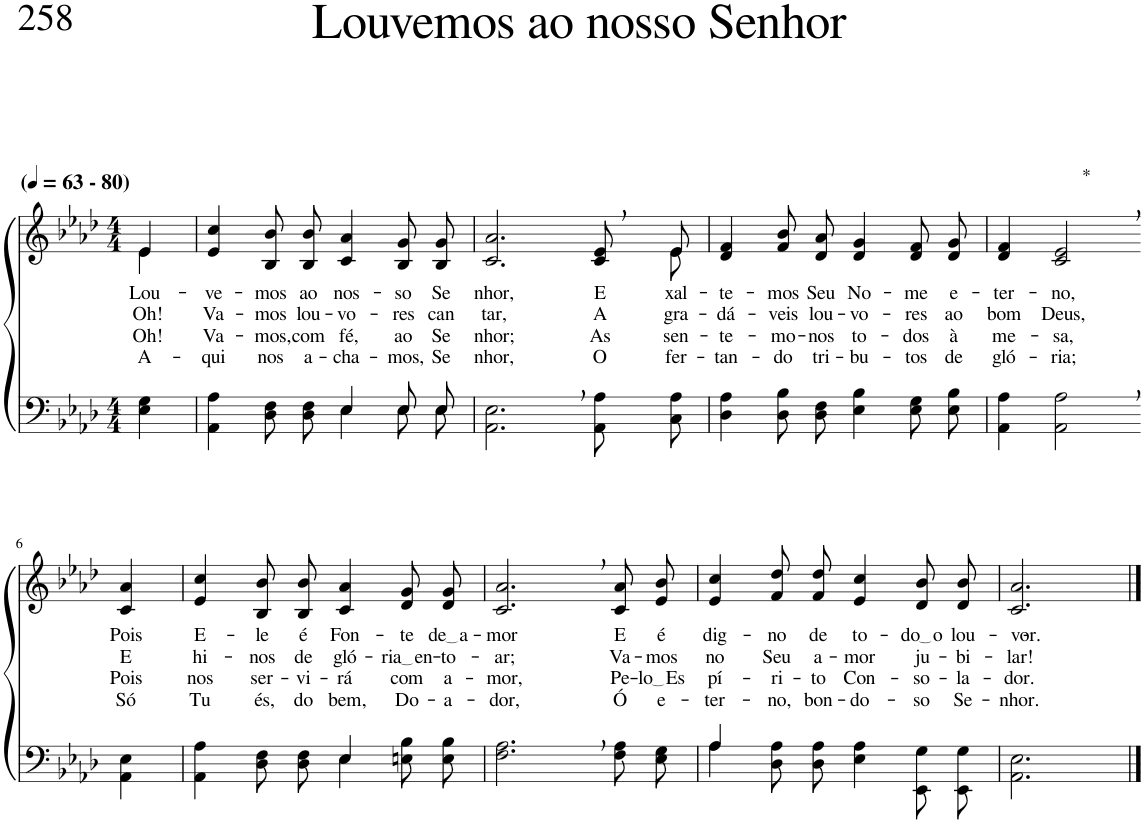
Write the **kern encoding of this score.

**kern	**kern	**text	**text	**text	**text
*part2	*part1	*part1	*part1	*part1	*part1
*staff2	*staff1	*staff1	*staff1	*staff1	*staff1
*I"Parte III e IV	*I"Parte I e II	*	*	*	*
*clefF4	*clefG2	*	*	*	*
*Trd-1c-2	*Trd-1c-2	*	*	*	*
*k[b-e-a-d-]	*k[b-e-a-d-]	*	*	*	*
*M4/4	*M4/4	*	*	*	*
*MM63	*MM63	*	*	*	*
=1	=1	=1	=1	=1	=1
!	!LO:TX:a:B:t=(	!	!	!	!
!	!LO:TX:a:B:t=- 80)	!	!	!	!
!	!	!LO:LY:b	!LO:LY:b	!LO:LY:b	!LO:LY:b
*	*^	*	*	*	*
4E-\ 4G\	4e-\	4e-/	Lou-	Oh!	Oh!	A-
=2	=2	=2	=2	=2	=2	=2
*^	*	*	*	*	*	*
!	!	!	!	!LO:LY:b	!LO:LY:b	!LO:LY:b	!LO:LY:b
*	*	*v	*v	*	*	*	*
2ryy	4AA-\ 4A-\	4e-/ 4cc/	-ve-	Va-	Va-	-qui
!	!	!	!LO:LY:b	!LO:LY:b	!LO:LY:b	!LO:LY:b
.	8D-\ 8F\L	8B-/ 8b-/L	-mos	-mos	-mos,	nos
!	!	!	!LO:LY:b	!LO:LY:b	!LO:LY:b	!LO:LY:b
.	8D-\ 8F\J	8B-/ 8b-/J	ao	lou-	com	a-
!	!	!	!LO:LY:b	!LO:LY:b	!LO:LY:b	!LO:LY:b
4E-/	4E-\	4c/ 4a-/	nos-	-vo-	fé,	-cha-
!	!	!	!LO:LY:b	!LO:LY:b	!LO:LY:b	!LO:LY:b
8E-/L	8E-\L	8B-/ 8g/L	-so	-res	ao	-mos,
!	!	!	!LO:LY:b	!LO:LY:b	!LO:LY:b	!LO:LY:b
8E-/J	8E-\J	8B-/ 8g/J	Se-	can-	Se-	Se-
=3	=3	=3	=3	=3	=3	=3
*	*	*^	*	*	*	*
!	!	!	!	!LO:LY:b	!LO:LY:b	!LO:LY:b	!LO:LY:b
*v	*v	*	*	*	*	*	*
2.AA-\, 2.E-\,	2..ryy	2.c/ 2.a-/	nhor,	-tar,	nhor;	nhor,
!	!	!	!LO:LY:b	!LO:LY:b	!LO:LY:b	!LO:LY:b
8AA-\ 8A-\L	.	8c/ 8e-/L	E-	A-	As-	O-
!	!	!	!LO:LY:b	!LO:LY:b	!LO:LY:b	!LO:LY:b
8C\ 8A-\J	8e-\	8e-/J	-xal-	-gra-	-sen-	-fer-
=4	=4	=4	=4	=4	=4	=4
!	!	!	!LO:LY:b	!LO:LY:b	!LO:LY:b	!LO:LY:b
*	*v	*v	*	*	*	*
4D-\ 4A-\	4d-/ 4f/	-te-	-dá-	-te-	-tan-
!	!	!LO:LY:b	!LO:LY:b	!LO:LY:b	!LO:LY:b
8D-\ 8B-\L	8f/ 8b-/L	-mos	-veis	-mo-	-do
!	!	!LO:LY:b	!LO:LY:b	!LO:LY:b	!LO:LY:b
8D-\ 8F\J	8d-/ 8a-/J	Seu	lou-	-nos	tri-
!	!	!LO:LY:b	!LO:LY:b	!LO:LY:b	!LO:LY:b
4E-\ 4B-\	4d-/ 4g/	No-	-vo-	to-	-bu-
!	!	!LO:LY:b	!LO:LY:b	!LO:LY:b	!LO:LY:b
8E-\ 8G\L	8d-/ 8f/L	-me	-res	-dos	-tos
!	!	!LO:LY:b	!LO:LY:b	!LO:LY:b	!LO:LY:b
8E-\ 8B-\J	8d-/ 8g/J	e-	ao	à	de
=5	=5	=5	=5	=5	=5
!	!	!LO:LY:b	!LO:LY:b	!LO:LY:b	!LO:LY:b
4AA-\ 4A-\	4d-/ 4f/	-ter-	bom	me-	gló-
!	!LO:TX:a:t=*	!	!	!	!
!	!	!LO:LY:b	!LO:LY:b	!LO:LY:b	!LO:LY:b
2AA-\, 2A-\,	2c/, 2e-/,	-no,	Deus,	-sa,	-ria;
!!LO:LB:g=z
=6-	=6-	=6-	=6-	=6-	=6-
!	!	!LO:LY:b	!LO:LY:b	!LO:LY:b	!LO:LY:b
4AA-\ 4E-\	4c/ 4a-/	Pois	E	Pois	Só
=7	=7	=7	=7	=7	=7
*^	*	*	*	*	*
!	!	!	!LO:LY:b	!LO:LY:b	!LO:LY:b	!LO:LY:b
4AA-\ 4A-\	2ryy	4e-/ 4cc/	E-	hi-	nos	Tu
!	!	!	!LO:LY:b	!LO:LY:b	!LO:LY:b	!LO:LY:b
8D-\ 8F\L	.	8B-/ 8b-/L	-le	-nos	ser-	és,
!	!	!	!LO:LY:b	!LO:LY:b	!LO:LY:b	!LO:LY:b
8D-\ 8F\J	.	8B-/ 8b-/J	é	de	-vi-	do
!	!	!	!LO:LY:b	!LO:LY:b	!LO:LY:b	!LO:LY:b
4E-\	4E-/	4c/ 4a-/	Fon-	gló-	-rá	bem,
!	!	!	!LO:LY:b	!LO:LY:b	!LO:LY:b	!LO:LY:b
8En\ 8B-\L	4ryy	8d-/ 8g/L	-te	ria en	com	Do-
!	!	!	!LO:LY:b	!LO:LY:b	!LO:LY:b	!LO:LY:b
8E\ 8B-\J	.	8d-/ 8g/J	de a	-to-	a-	-a-
*v	*v	*	*	*	*	*
=8	=8	=8	=8	=8	=8
!	!	!LO:LY:b	!LO:LY:b	!LO:LY:b	!LO:LY:b
2.F\, 2.A-\,	2.c/, 2.a-/,	-mor	-ar;	-mor,	-dor,
!	!	!LO:LY:b	!LO:LY:b	!LO:LY:b	!LO:LY:b
8F\ 8A-\L	8c/ 8a-/L	E	Va-	Pe-	Ó
!	!	!LO:LY:b	!LO:LY:b	!LO:LY:b	!LO:LY:b
8E-\ 8G\J	8e-/ 8b-/J	é	-mos	lo Es	e-
=9	=9	=9	=9	=9	=9
*^	*	*	*	*	*
!	!	!	!LO:LY:b	!LO:LY:b	!LO:LY:b	!LO:LY:b
4A-/	4A-\	4e-/ 4cc/	dig-	no	pí-	-ter-
!	!	!	!LO:LY:b	!LO:LY:b	!LO:LY:b	!LO:LY:b
2.ryy	8D-\ 8A-\L	8f/ 8dd-/L	-no	Seu	-ri-	-no,
!	!	!	!LO:LY:b	!LO:LY:b	!LO:LY:b	!LO:LY:b
.	8D-\ 8A-\J	8f/ 8dd-/J	de	a-	-to	bon-
!	!	!	!LO:LY:b	!LO:LY:b	!LO:LY:b	!LO:LY:b
.	4E-\ 4A-\	4e-/ 4cc/	to-	-mor	Con-	-do-
!	!	!	!LO:LY:b	!LO:LY:b	!LO:LY:b	!LO:LY:b
.	8EE-/ 8G/L	8d-/ 8b-/L	do o	ju-	-so-	-so
!	!	!	!LO:LY:b	!LO:LY:b	!LO:LY:b	!LO:LY:b
.	8EE-/ 8G/J	8d-/ 8b-/J	lou-	-bi-	-la-	Se-
=10	=10	=10	=10	=10	=10	=10
!	!	!	!LO:LY:b	!LO:LY:b	!LO:LY:b	!LO:LY:b
*v	*v	*	*	*	*	*
2.AA-\ 2.E-\	2.c/ 2.a-/	-vor.-	-lar!	-dor.	-nhor.
==	==	==	==	==	==
*-	*-	*-	*-	*-	*-
